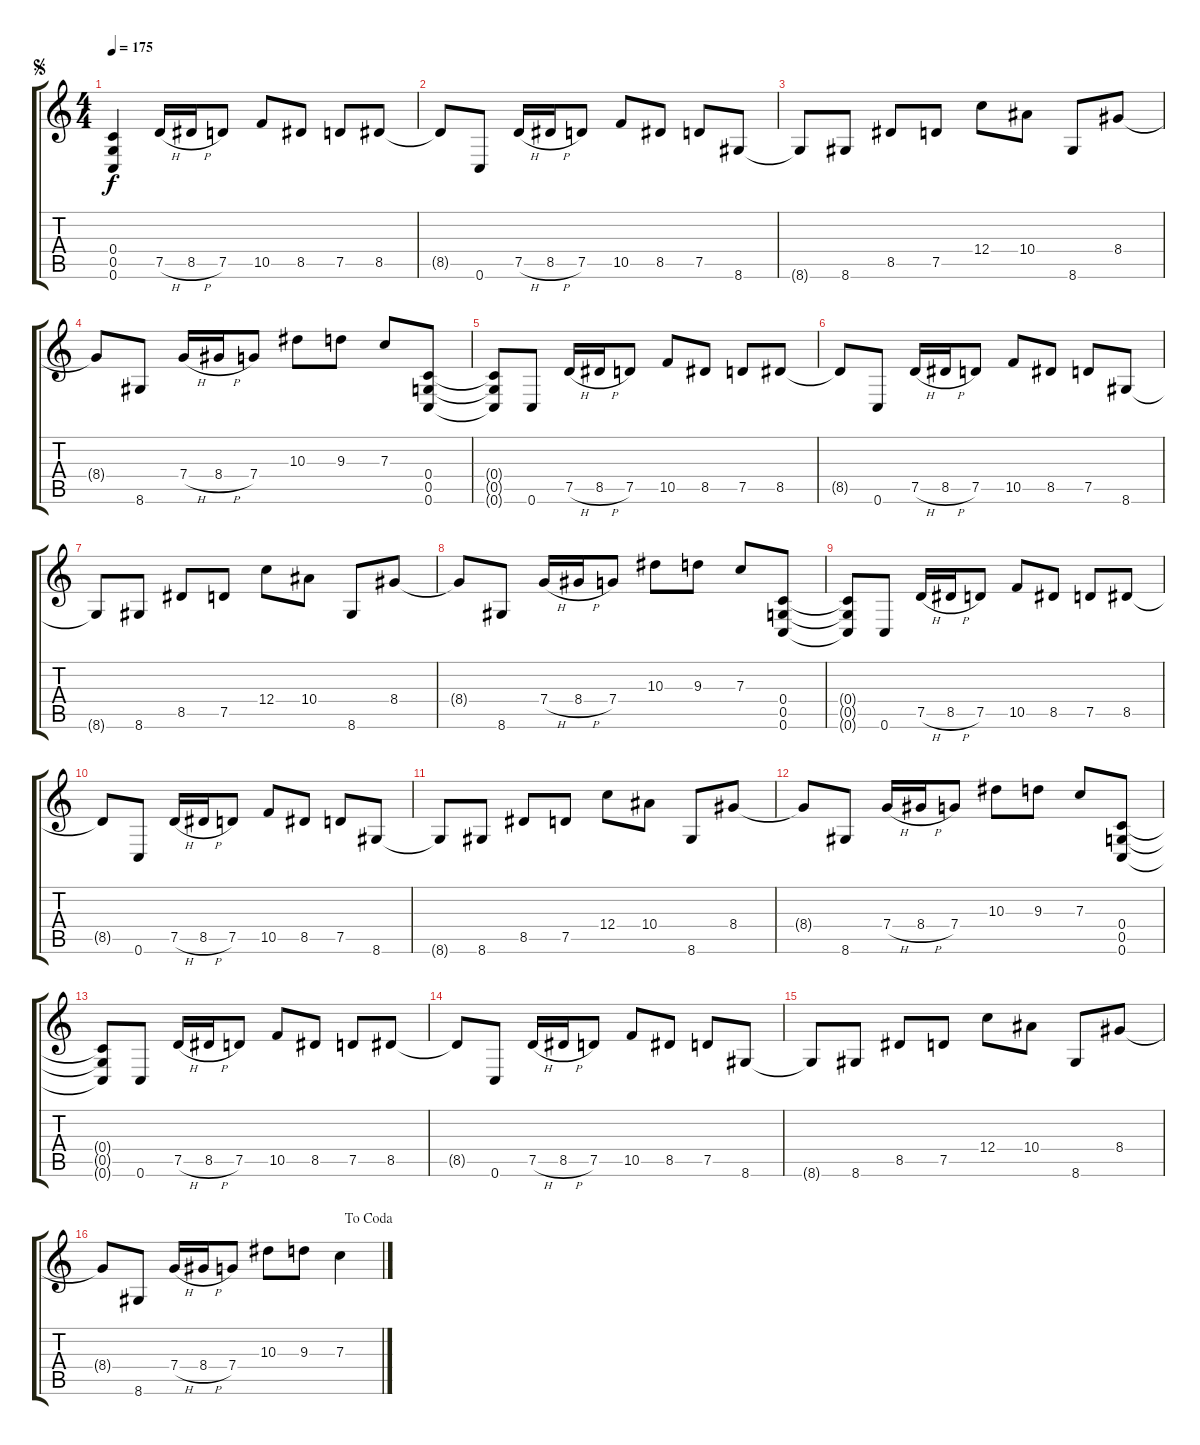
\track "" {instrument distortionguitar}
\staff {score tabs}
\tuning (D4 A3 F3 C3 G2 C2) {hide}
\ts (4 4)
\jump segno
\tempo 175
\clef g2
\ks c
(0.4 0.5 0.6).4{dy f instrument distortionguitar} 7.5{h}.16 8.5{h}.16 7.5.8 10.5.8 8.5.8 7.5.8 8.5.8 |
8.5{t}.8 0.6.8 7.5{h}.16 8.5{h}.16 7.5.8 10.5.8 8.5.8 7.5.8 8.6.8 |
8.6{t}.8 8.6.8 8.5.8 7.5.8 12.4.8 10.4.8 8.6.8 8.4.8 |
8.4{t}.8 8.6.8 7.4{h}.16 8.4{h}.16 7.4.8 10.3.8 9.3.8 7.3.8 (0.4 0.5 0.6).8 |
(0.4{t} 0.5{t} 0.6{t}).8 0.6.8 7.5{h}.16 8.5{h}.16 7.5.8 10.5.8 8.5.8 7.5.8 8.5.8 |
8.5{t}.8 0.6.8 7.5{h}.16 8.5{h}.16 7.5.8 10.5.8 8.5.8 7.5.8 8.6.8 |
8.6{t}.8 8.6.8 8.5.8 7.5.8 12.4.8 10.4.8 8.6.8 8.4.8 |
8.4{t}.8 8.6.8 7.4{h}.16 8.4{h}.16 7.4.8 10.3.8 9.3.8 7.3.8 (0.4 0.5 0.6).8 |
(0.4{t} 0.5{t} 0.6{t}).8 0.6.8 7.5{h}.16 8.5{h}.16 7.5.8 10.5.8 8.5.8 7.5.8 8.5.8 |
8.5{t}.8 0.6.8 7.5{h}.16 8.5{h}.16 7.5.8 10.5.8 8.5.8 7.5.8 8.6.8 |
8.6{t}.8 8.6.8 8.5.8 7.5.8 12.4.8 10.4.8 8.6.8 8.4.8 |
8.4{t}.8 8.6.8 7.4{h}.16 8.4{h}.16 7.4.8 10.3.8 9.3.8 7.3.8 (0.4 0.5 0.6).8 |
(0.4{t} 0.5{t} 0.6{t}).8 0.6.8 7.5{h}.16 8.5{h}.16 7.5.8 10.5.8 8.5.8 7.5.8 8.5.8 |
8.5{t}.8 0.6.8 7.5{h}.16 8.5{h}.16 7.5.8 10.5.8 8.5.8 7.5.8 8.6.8 |
8.6{t}.8 8.6.8 8.5.8 7.5.8 12.4.8 10.4.8 8.6.8 8.4.8 |
\jump dacoda
8.4{t}.8 8.6.8 7.4{h}.16 8.4{h}.16 7.4.8 10.3.8 9.3.8 7.3.4
